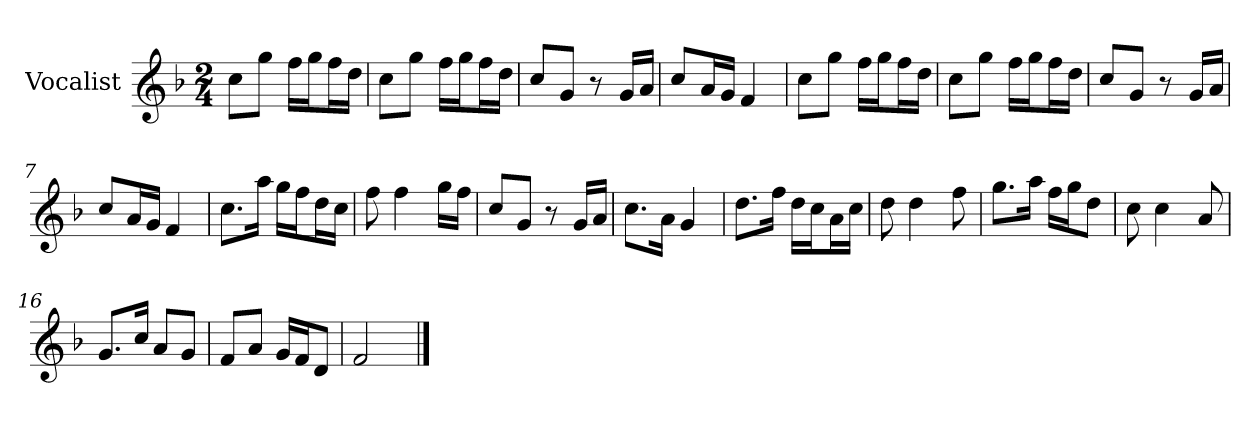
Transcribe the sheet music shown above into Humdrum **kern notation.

**kern
*part1
*staff1
*I"Vocalist
*k[b-]
*F:
*M2/4
=
8ccL
8ggJ
16ffLL
16ggJ
16ffL
16ddJJ
=1
8ccL
8ggJ
16ffLL
16ggJ
16ffL
16ddJJ
=2
8ccL
8gJ
8r
16gLL
16aJJ
=3
8ccL
16aL
16gJJ
4f
=4
8ccL
8ggJ
16ffLL
16ggJ
16ffL
16ddJJ
=5
8ccL
8ggJ
16ffLL
16ggJ
16ffL
16ddJJ
=6
8ccL
8gJ
8r
16gLL
16aJJ
=7
8ccL
16aL
16gJJ
4f
=8
8.ccL
16aaJk
16ggLL
16ffJ
16ddL
16ccJJ
=9
8ff
4ff
16ggLL
16ffJJ
=10
8ccL
8gJ
8r
16gLL
16aJJ
=11
8.ccL
16aJk
4g
=12
8.ddL
16ffJk
16ddLL
16ccJ
16aL
16ccJJ
=13
8dd
4dd
8ff
=14
8.ggL
16aaJk
16ffLL
16ggJ
8ddJ
=15
8cc
4cc
8a
=16
8.gL
16ccJk
8aL
8gJ
=17
8fL
8aJ
16gLL
16fJ
8dJ
=18
2f
==
*-
